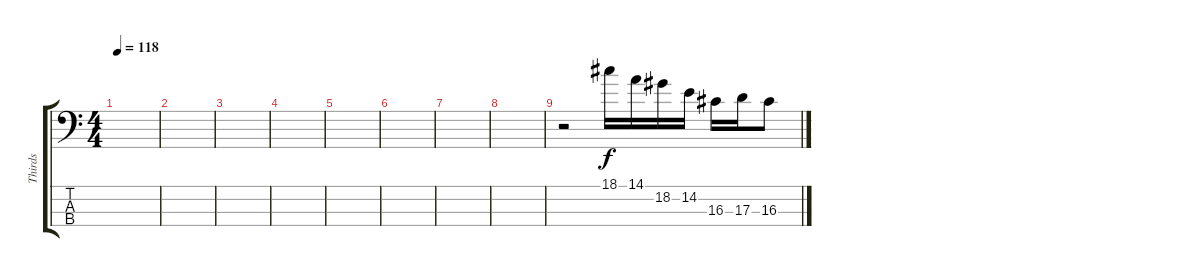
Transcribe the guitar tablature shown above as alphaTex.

\track ("Thirds" "Thirds") {instrument electricbassfinger}
\staff {score tabs}
\tuning (G2 D2 A1 E1) {hide}
\ts (4 4)
\tempo 118
\clef f4
\ks c
|
|
|
|
|
|
|
|
r.2 18.1.16 14.1.16 18.2.16 14.2.16 16.3.16 17.3.16 16.3.8
